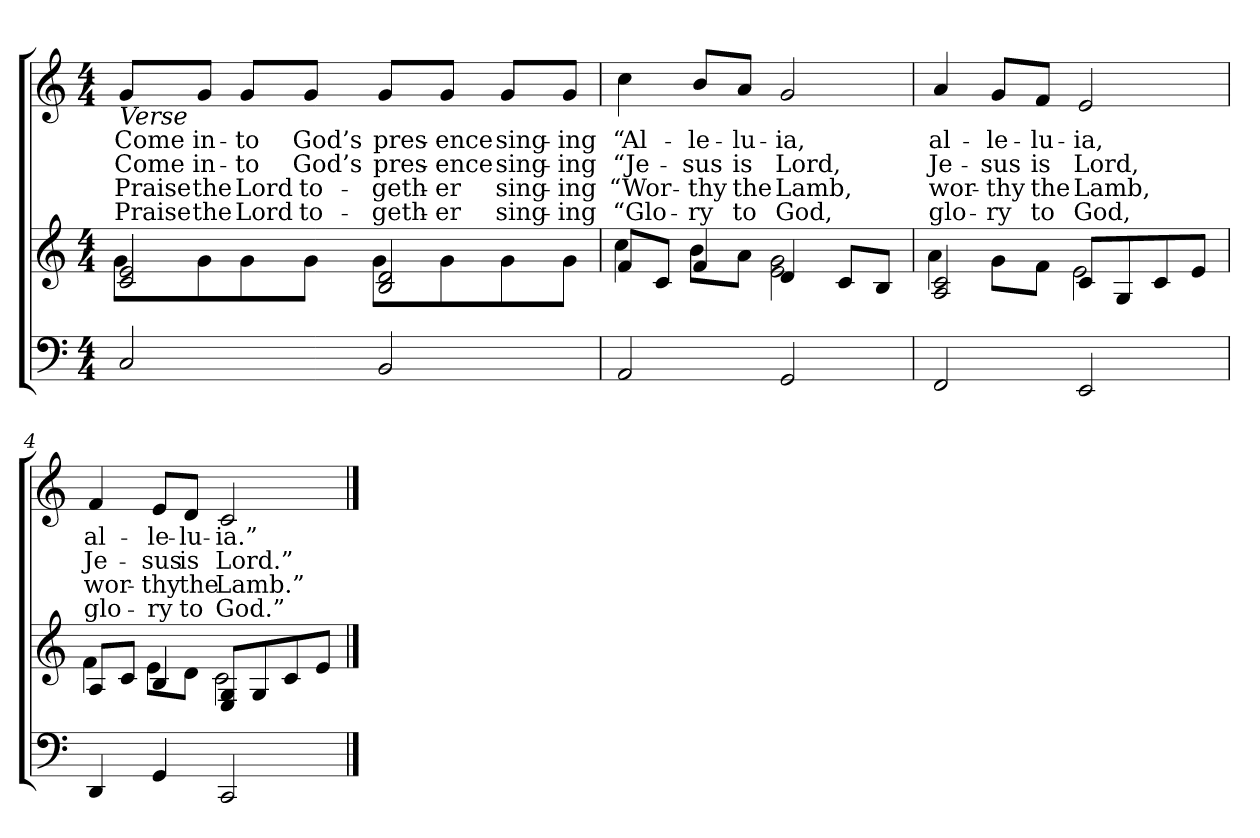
**kern	**kern	**kern	**text	**text	**text	**text
*part2	*part2	*part1	*part1	*part1	*part1	*part1
*staff3	*staff2	*staff1	*staff1	*staff1	*staff1	*staff1
*clefF4	*clefG2	*clefG2	*	*	*	*
*k[]	*k[]	*k[]	*	*	*	*
*M4/4	*M4/4	*M4/4	*	*	*	*
=1	=1	=1	=1	=1	=1	=1
*	*^	*	*	*	*	*
!	!	!	!LO:TX:b:i:t=Verse	!	!	!	!
!	!	!	!	!LO:LY:b	!LO:LY:b	!LO:LY:b	!LO:LY:b
2C/	2c/ 2e/	8g\L	8g/L	Come	Come	Praise	Praise
!	!	!	!	!LO:LY:b	!LO:LY:b	!LO:LY:b	!LO:LY:b
.	.	8g\	8g/J	in-	in-	the	the
!	!	!	!	!LO:LY:b	!LO:LY:b	!LO:LY:b	!LO:LY:b
.	.	8g\	8g/L	-to	-to	Lord	Lord
!	!	!	!	!LO:LY:b	!LO:LY:b	!LO:LY:b	!LO:LY:b
.	.	8g\J	8g/J	God’s	God’s	to-	to-
!	!	!	!	!LO:LY:b	!LO:LY:b	!LO:LY:b	!LO:LY:b
2BB/	2B/ 2d/	8g\L	8g/L	pres-	pres-	-geth-	-geth-
!	!	!	!	!LO:LY:b	!LO:LY:b	!LO:LY:b	!LO:LY:b
.	.	8g\	8g/J	-ence	-ence	-er	-er
!	!	!	!	!LO:LY:b	!LO:LY:b	!LO:LY:b	!LO:LY:b
.	.	8g\	8g/L	sing-	sing-	sing-	sing-
!	!	!	!	!LO:LY:b	!LO:LY:b	!LO:LY:b	!LO:LY:b
.	.	8g\J	8g/J	-ing	-ing	-ing	-ing
!!LO:LB:g=z
=2	=2	=2	=2	=2	=2	=2	=2
!	!	!	!	!LO:LY:b	!LO:LY:b	!LO:LY:b	!LO:LY:b
2AA/	8f/L	4cc\	4cc\	“Al-	“Je-	“Wor-	“Glo-
.	8c/J	.	.	.	.	.	.
!	!	!	!	!LO:LY:b	!LO:LY:b	!LO:LY:b	!LO:LY:b
.	4f/	8b\L	8b/L	-le-	-sus	-thy	-ry
!	!	!	!	!LO:LY:b	!LO:LY:b	!LO:LY:b	!LO:LY:b
.	.	8a\J	8a/J	-lu-	is	the	to
!	!	!	!	!LO:LY:b	!LO:LY:b	!LO:LY:b	!LO:LY:b
2GG/	4d/	2e\ 2g\	2g/	-ia,	Lord,	Lamb,	God,
.	8c/L	.	.	.	.	.	.
.	8B/J	.	.	.	.	.	.
!!LO:LB:g=z
=3	=3	=3	=3	=3	=3	=3	=3
!	!	!	!	!LO:LY:b	!LO:LY:b	!LO:LY:b	!LO:LY:b
2FF/	2A/ 2c/	4a\	4a/	al-	Je-	wor-	glo-
!	!	!	!	!LO:LY:b	!LO:LY:b	!LO:LY:b	!LO:LY:b
.	.	8g\L	8g/L	-le-	-sus	-thy	-ry
!	!	!	!	!LO:LY:b	!LO:LY:b	!LO:LY:b	!LO:LY:b
.	.	8f\J	8f/J	-lu-	is	the	to
!	!	!	!	!LO:LY:b	!LO:LY:b	!LO:LY:b	!LO:LY:b
2EE/	8c/L	2e\	2e/	-ia,	Lord,	Lamb,	God,
.	8G/	.	.	.	.	.	.
.	8c/	.	.	.	.	.	.
.	8e/J	.	.	.	.	.	.
!!LO:LB:g=z
=4	=4	=4	=4	=4	=4	=4	=4
!	!	!	!	!LO:LY:b	!LO:LY:b	!LO:LY:b	!LO:LY:b
4DD/	8A/L	4f\	4f/	al-	Je-	wor-	glo-
.	8c/J	.	.	.	.	.	.
!	!	!	!	!LO:LY:b	!LO:LY:b	!LO:LY:b	!LO:LY:b
4GG/	4B/	8e\L	8e/L	-le-	-sus	-thy	-ry
!	!	!	!	!LO:LY:b	!LO:LY:b	!LO:LY:b	!LO:LY:b
.	.	8d\J	8d/J	-lu-	is	the	to
!	!	!	!	!LO:LY:b	!LO:LY:b	!LO:LY:b	!LO:LY:b
2CC/	8E/ 8G/L	2c\	2c/	-ia.”	Lord.”	Lamb.”	God.”
.	8G/	.	.	.	.	.	.
.	8c/	.	.	.	.	.	.
.	8e/J	.	.	.	.	.	.
*	*v	*v	*	*	*	*	*
==	==	==	==	==	==	==
*-	*-	*-	*-	*-	*-	*-
